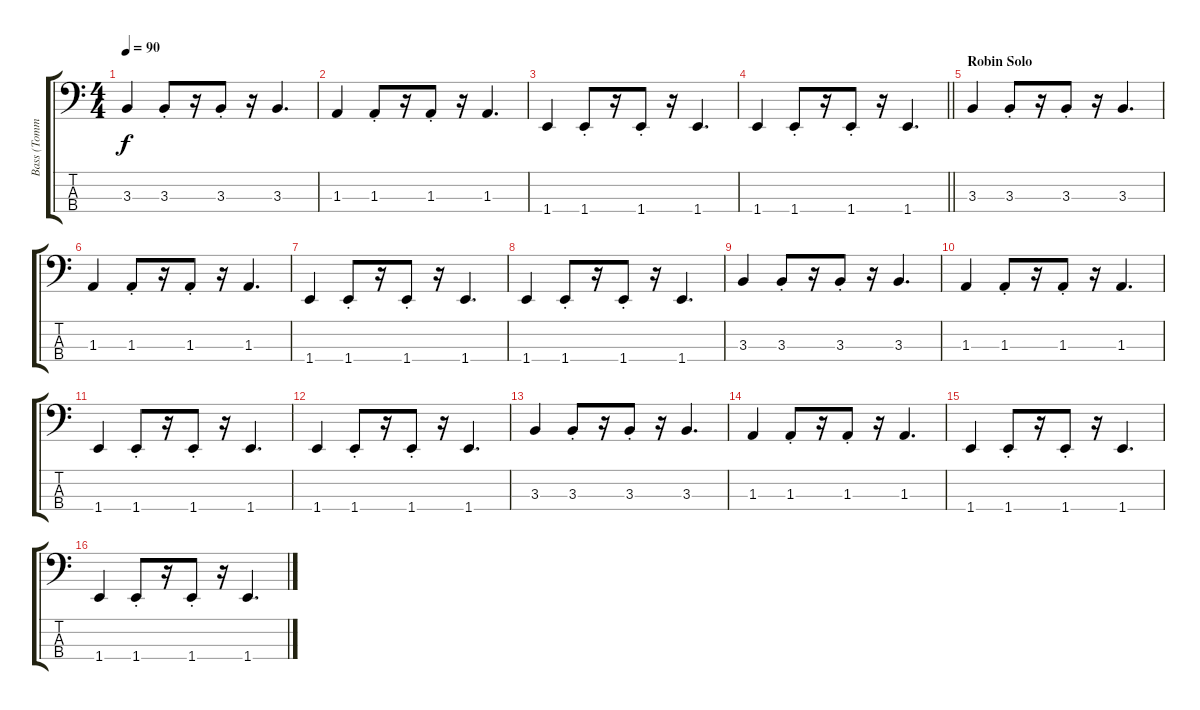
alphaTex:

\track ("Bass (Tommy Stinson)" "Bass (Tomm") {instrument electricbassfinger}
\staff {score tabs}
\tuning (Gb2 Db2 Ab1 Eb1) {hide}
\ts (4 4)
\tempo 90
\clef f4
\ks c
3.3.4{dy f} 3.3{st}.8 r.16 3.3{st}.8 r.16 3.3.4{d} |
1.3.4 1.3{st}.8 r.16 1.3{st}.8 r.16 1.3.4{d} |
1.4.4 1.4{st}.8 r.16 1.4{st}.8 r.16 1.4.4{d} |
\barLineRight lightlight
1.4.4 1.4{st}.8 r.16 1.4{st}.8 r.16 1.4.4{d} |
\section ("" "Robin Solo")
3.3.4 3.3{st}.8 r.16 3.3{st}.8 r.16 3.3.4{d} |
1.3.4 1.3{st}.8 r.16 1.3{st}.8 r.16 1.3.4{d} |
1.4.4 1.4{st}.8 r.16 1.4{st}.8 r.16 1.4.4{d} |
1.4.4 1.4{st}.8 r.16 1.4{st}.8 r.16 1.4.4{d} |
3.3.4 3.3{st}.8 r.16 3.3{st}.8 r.16 3.3.4{d} |
1.3.4 1.3{st}.8 r.16 1.3{st}.8 r.16 1.3.4{d} |
1.4.4 1.4{st}.8 r.16 1.4{st}.8 r.16 1.4.4{d} |
1.4.4 1.4{st}.8 r.16 1.4{st}.8 r.16 1.4.4{d} |
3.3.4 3.3{st}.8 r.16 3.3{st}.8 r.16 3.3.4{d} |
1.3.4 1.3{st}.8 r.16 1.3{st}.8 r.16 1.3.4{d} |
1.4.4 1.4{st}.8 r.16 1.4{st}.8 r.16 1.4.4{d} |
1.4.4 1.4{st}.8 r.16 1.4{st}.8 r.16 1.4.4{d}
